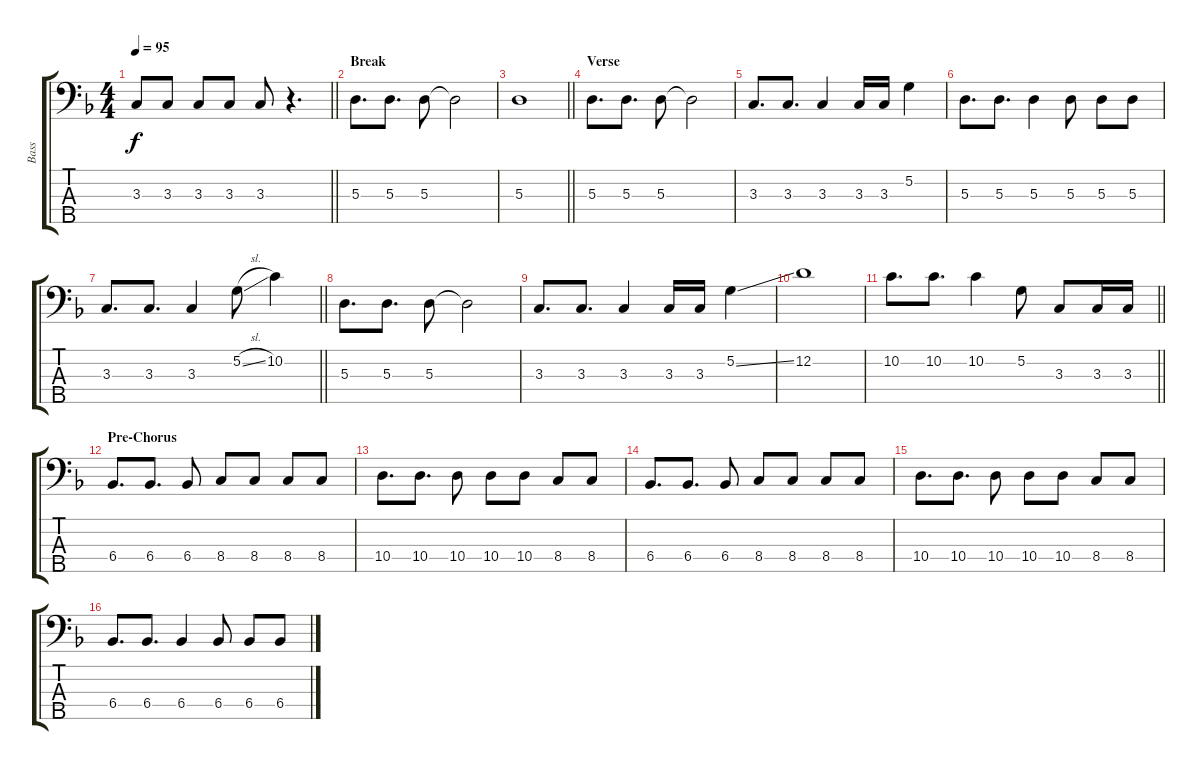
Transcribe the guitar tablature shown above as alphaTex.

\track ("Bass" "Bass") {instrument electricbassfinger}
\staff {score tabs}
\tuning (G2 D2 A1 E1 B0) {hide}
\ts (4 4)
\tempo 95
\clef f4
\barLineRight lightlight
\ks f
3.3.8{dy f} 3.3.8 3.3.8 3.3.8 3.3.8 r.4{d} |
\section ("" "Break")
5.3.8{d} 5.3.8{d} 5.3.8 5.3{t}.2 |
\barLineRight lightlight
5.3.1 |
\section ("" "Verse")
5.3.8{d} 5.3.8{d} 5.3.8 5.3{t}.2 |
3.3.8{d} 3.3.8{d} 3.3.4 3.3.16 3.3.16 5.2.4 |
5.3.8{d} 5.3.8{d} 5.3.4 5.3.8 5.3.8 5.3.8 |
\barLineRight lightlight
3.3.8{d} 3.3.8{d} 3.3.4 5.2{sl}.8 10.2.4 |
5.3.8{d} 5.3.8{d} 5.3.8 5.3{t}.2 |
3.3.8{d} 3.3.8{d} 3.3.4 3.3.16 3.3.16 5.2{ss}.4 |
12.2.1 |
\barLineRight lightlight
10.2.8{d} 10.2.8{d} 10.2.4 5.2.8 3.3.8 3.3.16 3.3.16 |
\section ("" "Pre-Chorus")
6.4.8{d} 6.4.8{d} 6.4.8 8.4.8 8.4.8 8.4.8 8.4.8 |
10.4.8{d} 10.4.8{d} 10.4.8 10.4.8 10.4.8 8.4.8 8.4.8 |
6.4.8{d} 6.4.8{d} 6.4.8 8.4.8 8.4.8 8.4.8 8.4.8 |
10.4.8{d} 10.4.8{d} 10.4.8 10.4.8 10.4.8 8.4.8 8.4.8 |
6.4.8{d} 6.4.8{d} 6.4.4 6.4.8 6.4.8 6.4.8
